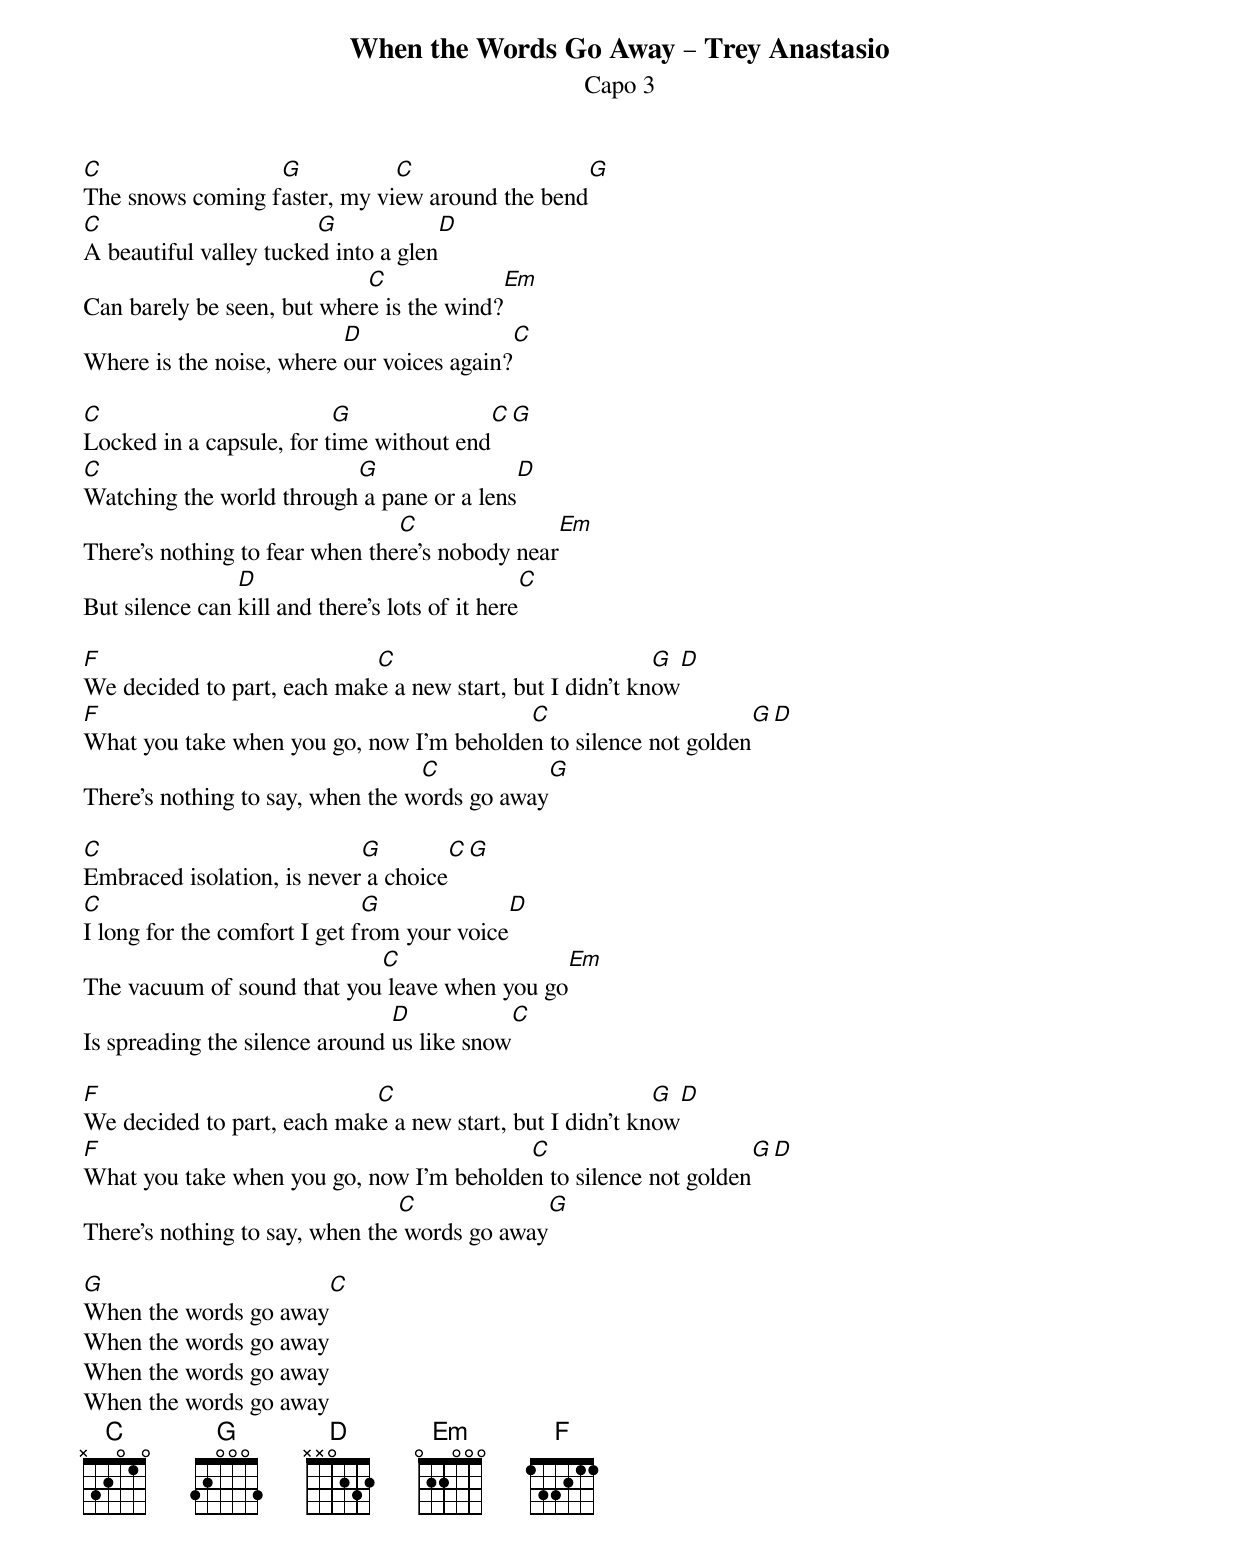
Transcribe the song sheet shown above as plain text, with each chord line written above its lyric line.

When the Words Go Away – Trey Anastasio
Capo 3

C                 G           C           		G
The snows coming faster, my view around the bend
C	                G		            D
A beautiful valley tucked into a glen
		            C		                   Em
Can barely be seen, but where is the wind?
		          D		                      C
Where is the noise, where our voices again?

C		          G	          C	            G
Locked in a capsule, for time without end
C		          G		                      D
Watching the world through a pane or a lens
		                C		                    Em
There’s nothing to fear when there’s nobody near
		D		                                    C
But silence can kill and there’s lots of it here

F		            C		                  G		                D
We decided to part, each make a new start, but I didn’t know
F			                  C		            G		                D
What you take when you go, now I’m beholden to silence not golden
		                  C		                  G
There’s nothing to say, when the words go away

C		            G	      C	        G
Embraced isolation, is never a choice
C		              G		                  D
I long for the comfort I get from your voice
		            C		                        Em
The vacuum of sound that you leave when you go
		                D		                C
Is spreading the silence around us like snow

F		            C		                  G		                D
We decided to part, each make a new start, but I didn’t know
F			                  C		          G		                    D
What you take when you go, now I’m beholden to silence not golden
		                C		                  G
There’s nothing to say, when the words go away

G		              C
When the words go away
When the words go away
When the words go away
When the words go away
